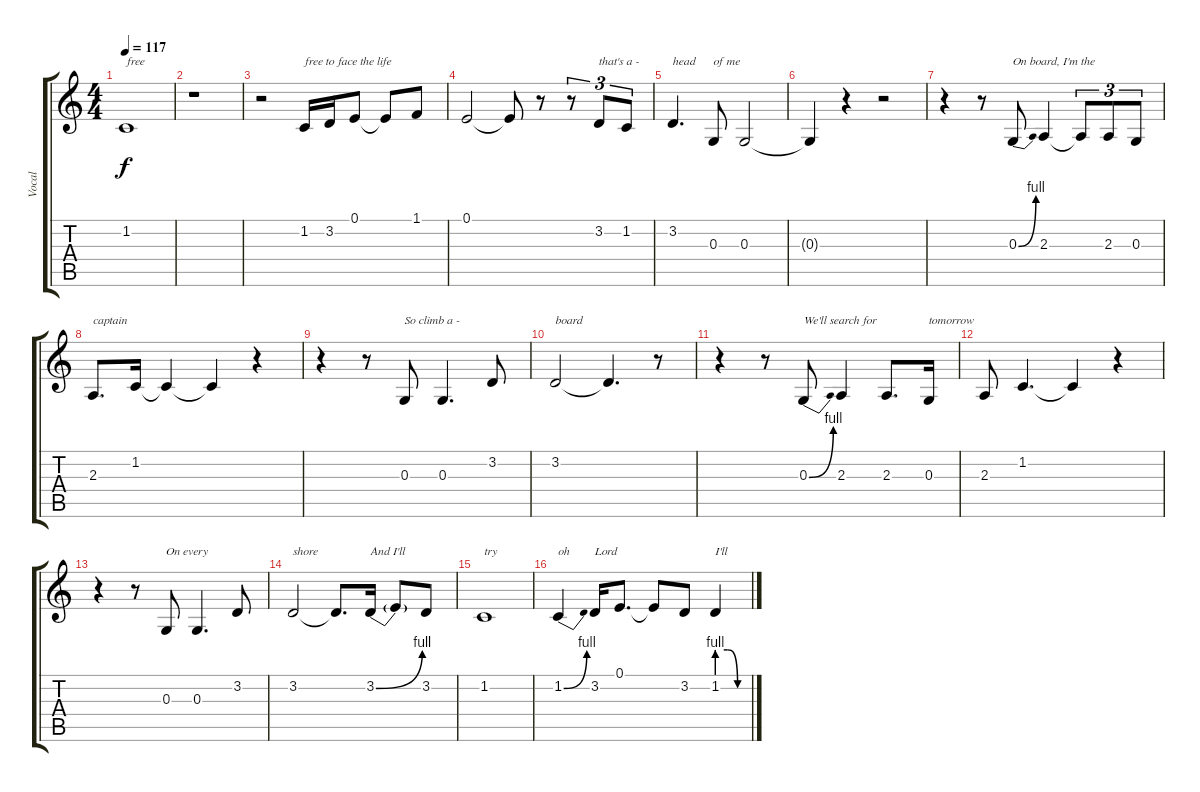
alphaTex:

\track ("Vocal" "Vocal") {instrument tenorsax}
\staff {score tabs}
\tuning (E4 B3 G3 D3 A2 E2) {hide}
\ts (4 4)
\tempo 117
\clef g2
\ks c
1.2.1{txt "free" dy f} |
r.1 |
r.2 1.2.16{txt "free to face the life"} 3.2.16 0.1.8 0.1{t}.8 1.1.8 |
0.1.2 0.1{t}.8 r.8 r.8{tu (3 2)} 3.2.8{tu (3 2) txt "that's a -"} 1.2.8{tu (3 2)} |
3.2.4{d txt "head"} 0.3.8{txt "of me"} 0.3.2 |
0.3{t}.4 r.4 r.2 |
r.4 r.8 0.3{be (bend 0 0 60 4)}.8{txt "On board, I'm the "} 2.3.4 2.3{t}.8{tu (3 2)} 2.3.8{tu (3 2)} 0.3.8{tu (3 2)} |
2.3.8{d txt "captain"} 1.2.16 1.2{t}.4 1.2{t}.4 r.4 |
r.4 r.8 0.3.8{txt "So climb a -"} 0.3.4{d} 3.2.8 |
3.2.2{txt "board"} 3.2{t}.4{d} r.8 |
r.4 r.8 0.3{be (bend 0 0 60 4)}.8{txt "We'll search for "} 2.3.4 2.3.8{d} 0.3.16{txt "tomorrow"} |
2.3.8 1.2.4{d} 1.2{t}.4 r.4 |
r.4 r.8 0.3.8{txt "On every "} 0.3.4{d} 3.2.8 |
3.2.2{txt "shore"} 3.2{t}.8{d} 3.2{be (bend 0 0 60 4)}.16{txt "And I'll"} 3.2{t}.8 3.2.8 |
1.2.1{txt "try"} |
1.2{be (bend 0 0 60 4)}.4{txt "oh "} 3.2.16{txt "Lord"} 0.1.8{d} 0.1{t}.8 3.2.8 1.2{be (custom 0 4 20 4 40 0 60 0)}.4{txt "I'll"}
